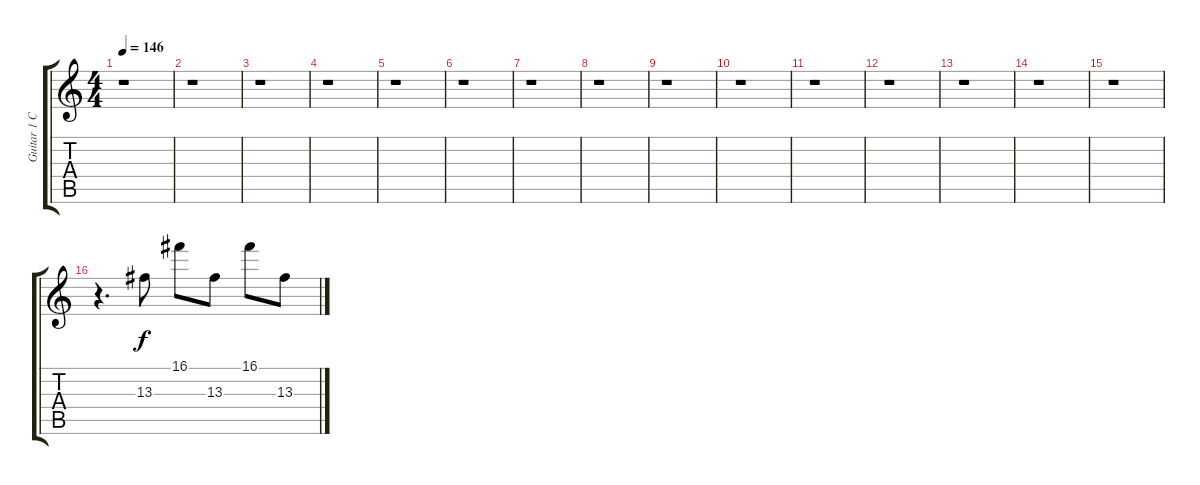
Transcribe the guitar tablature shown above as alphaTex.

\track ("Guitar 1 Clean" "Guitar 1 C") {instrument electricguitarclean}
\staff {score tabs}
\tuning (D4 A3 F3 C3 G2 C2) {hide}
\ts (4 4)
\tempo 146
\clef g2
\ks c
r.1{dy f} |
r.1 |
r.1 |
r.1 |
r.1 |
r.1 |
r.1 |
r.1 |
r.1 |
r.1 |
r.1 |
r.1 |
r.1 |
r.1 |
r.1 |
r.4{d} 13.3.8 16.1.8 13.3.8 16.1.8 13.3.8
